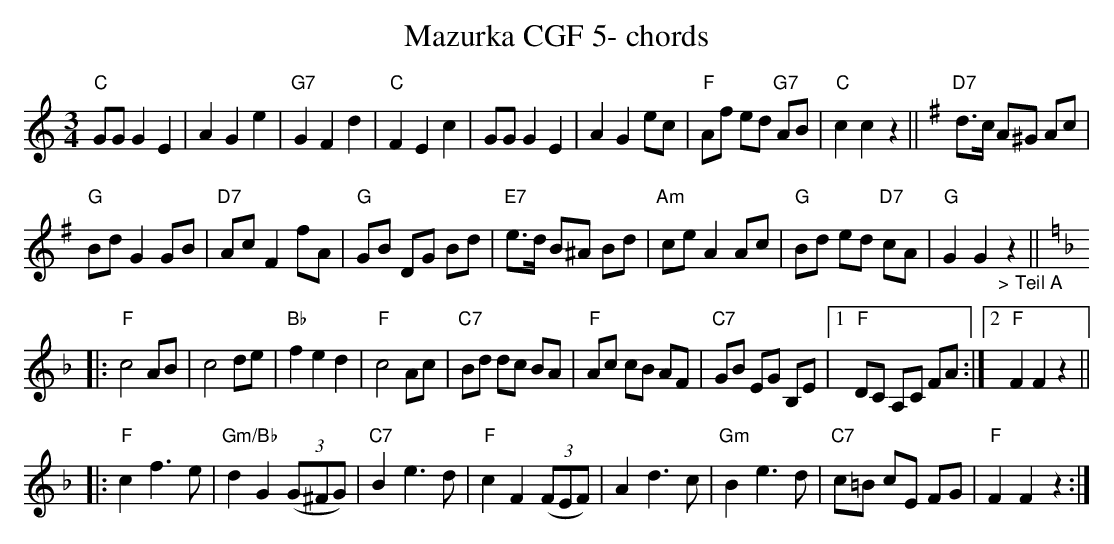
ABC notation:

X:1
T:Mazurka CGF 5- chords
M:3/4
L:1/8
K:Cmaj%%MIDI gchordon
"C"GG G2E2 | A2G2e2 | "G7"G2F2d2 | "C"F2E2c2 | GG G2E2 | A2G2 ec | "F"Af ed "G7"AB | "C"c2c2z2 || [K:Gmaj] "D7"d>c A^G Ac |
"G"Bd G2GB | "D7"Ac F2fA | "G"GB DG Bd | "E7"e>d B^A Bd | "Am"ce A2 Ac | "G"Bd ed "D7"cA | "G"G2G2"_> Teil A"z2 || [K:Fmaj]
|: "F"c4AB | c4 de | "Bb"f2e2d2 | "F"c4 Ac | "C7"Bd dc BA | "F"Ac cB AF | "C7"GB EG B,E |1 "F"DC A,C FA :|2 "F"F2F2z2 ||
|: "F"c2f3e | "Gm/Bb"d2G2 ((3G^FG) | "C7"B2e3d | "F"c2F2 ((3FEF) | A2d3c | "Gm"B2e3d | "C7"c=B cE FG | "F"F2F2z2 :|
